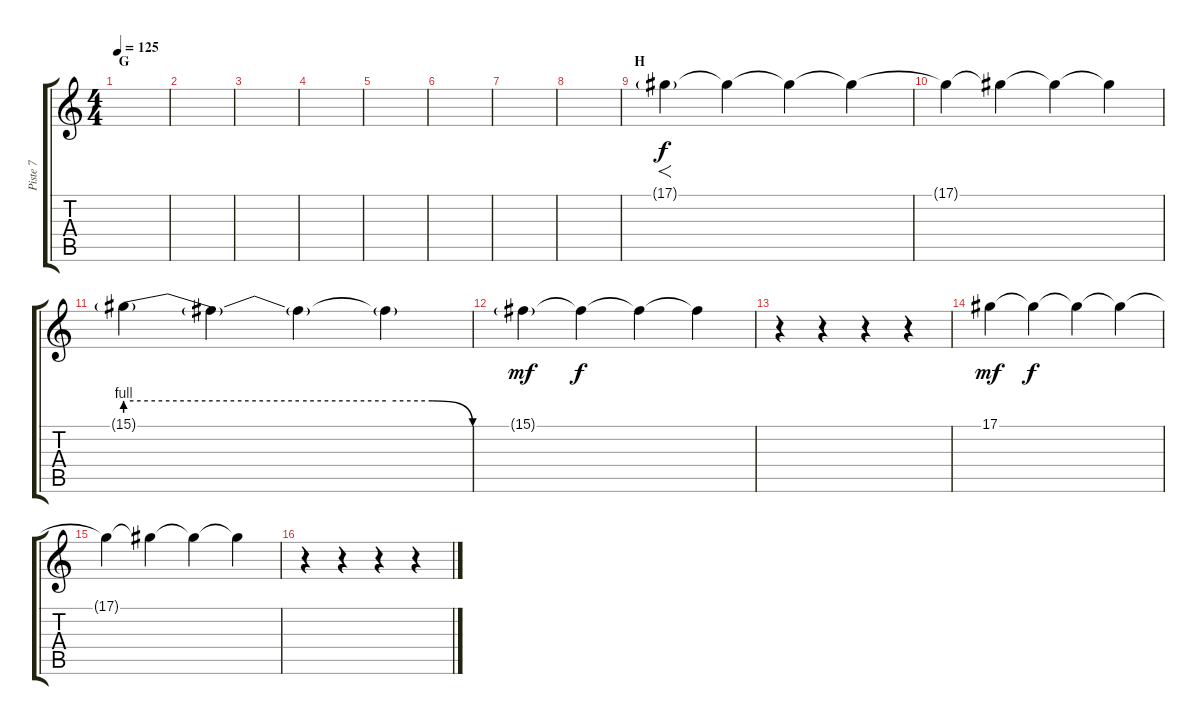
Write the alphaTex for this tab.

\track ("Piste 7" "Piste 7") {instrument stringensemble2}
\staff {score tabs}
\tuning (Eb4 Bb3 Gb3 Db3 Ab2 Eb2) {hide}
\ts (4 4)
\section ("" "G")
\tempo 125
\clef g2
\ks c
|
|
|
|
|
|
|
|
\section ("" "H")
17.1{g}.4{f} 17.1{t}.4{dy f} 17.1{t}.4 17.1{t}.4 |
17.1{t}.4 17.1{t}.4 17.1{t}.4 17.1{t}.4 |
15.1{be (custom 0 4 30 4 45 4 53 4 60 0) g}.4 15.1{t}.4 15.1{t}.4 15.1{t}.4 |
15.1{g}.4{dy mf} 15.1{t}.4{dy f} 15.1{t}.4 15.1{t}.4 |
r.4 r.4 r.4 r.4 |
17.1.4{dy mf} 17.1{t}.4{dy f} 17.1{t}.4 17.1{t}.4 |
17.1{t}.4 17.1{t}.4 17.1{t}.4 17.1{t}.4 |
r.4 r.4 r.4 r.4
